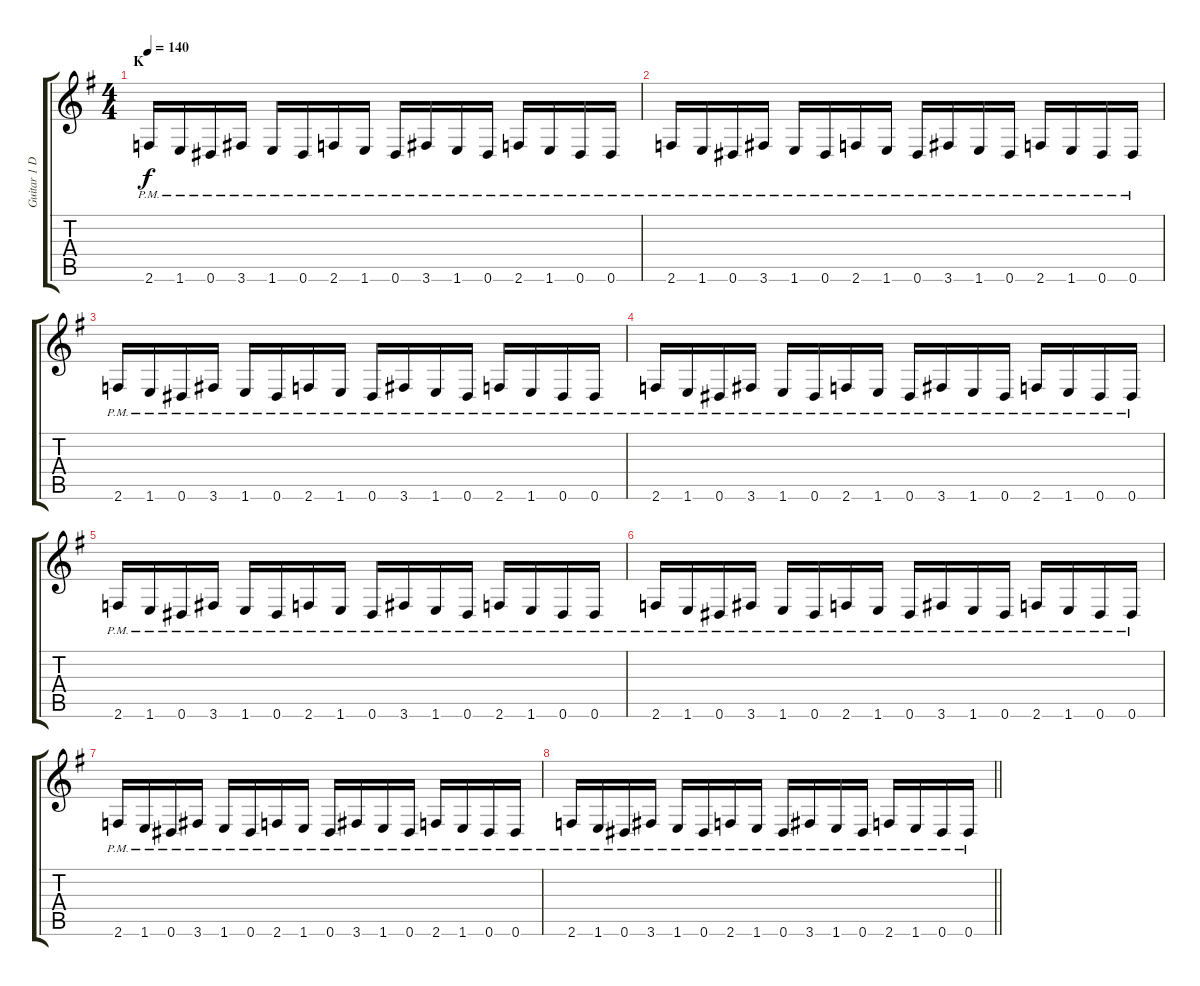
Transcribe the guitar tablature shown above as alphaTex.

\track ("Guitar 1 Doubled" "Guitar 1 D") {instrument overdrivenguitar}
\staff {score tabs}
\tuning (Eb4 Bb3 Gb3 Db3 Ab2 Eb2) {hide}
\ts (4 4)
\section ("" "K")
\tempo 140
\clef g2
\ks g
2.6{pm}.16{dy f} 1.6{pm}.16 0.6{pm}.16 3.6{pm}.16 1.6{pm}.16 0.6{pm}.16 2.6{pm}.16 1.6{pm}.16 0.6{pm}.16 3.6{pm}.16 1.6{pm}.16 0.6{pm}.16 2.6{pm}.16 1.6{pm}.16 0.6{pm}.16 0.6{pm}.16 |
2.6{pm}.16 1.6{pm}.16 0.6{pm}.16 3.6{pm}.16 1.6{pm}.16 0.6{pm}.16 2.6{pm}.16 1.6{pm}.16 0.6{pm}.16 3.6{pm}.16 1.6{pm}.16 0.6{pm}.16 2.6{pm}.16 1.6{pm}.16 0.6{pm}.16 0.6{pm}.16 |
2.6{pm}.16 1.6{pm}.16 0.6{pm}.16 3.6{pm}.16 1.6{pm}.16 0.6{pm}.16 2.6{pm}.16 1.6{pm}.16 0.6{pm}.16 3.6{pm}.16 1.6{pm}.16 0.6{pm}.16 2.6{pm}.16 1.6{pm}.16 0.6{pm}.16 0.6{pm}.16 |
2.6{pm}.16 1.6{pm}.16 0.6{pm}.16 3.6{pm}.16 1.6{pm}.16 0.6{pm}.16 2.6{pm}.16 1.6{pm}.16 0.6{pm}.16 3.6{pm}.16 1.6{pm}.16 0.6{pm}.16 2.6{pm}.16 1.6{pm}.16 0.6{pm}.16 0.6{pm}.16 |
2.6{pm}.16 1.6{pm}.16 0.6{pm}.16 3.6{pm}.16 1.6{pm}.16 0.6{pm}.16 2.6{pm}.16 1.6{pm}.16 0.6{pm}.16 3.6{pm}.16 1.6{pm}.16 0.6{pm}.16 2.6{pm}.16 1.6{pm}.16 0.6{pm}.16 0.6{pm}.16 |
2.6{pm}.16 1.6{pm}.16 0.6{pm}.16 3.6{pm}.16 1.6{pm}.16 0.6{pm}.16 2.6{pm}.16 1.6{pm}.16 0.6{pm}.16 3.6{pm}.16 1.6{pm}.16 0.6{pm}.16 2.6{pm}.16 1.6{pm}.16 0.6{pm}.16 0.6{pm}.16 |
2.6{pm}.16 1.6{pm}.16 0.6{pm}.16 3.6{pm}.16 1.6{pm}.16 0.6{pm}.16 2.6{pm}.16 1.6{pm}.16 0.6{pm}.16 3.6{pm}.16 1.6{pm}.16 0.6{pm}.16 2.6{pm}.16 1.6{pm}.16 0.6{pm}.16 0.6{pm}.16 |
\barLineRight lightlight
2.6{pm}.16 1.6{pm}.16 0.6{pm}.16 3.6{pm}.16 1.6{pm}.16 0.6{pm}.16 2.6{pm}.16 1.6{pm}.16 0.6{pm}.16 3.6{pm}.16 1.6{pm}.16 0.6{pm}.16 2.6{pm}.16 1.6{pm}.16 0.6{pm}.16 0.6{pm}.16
